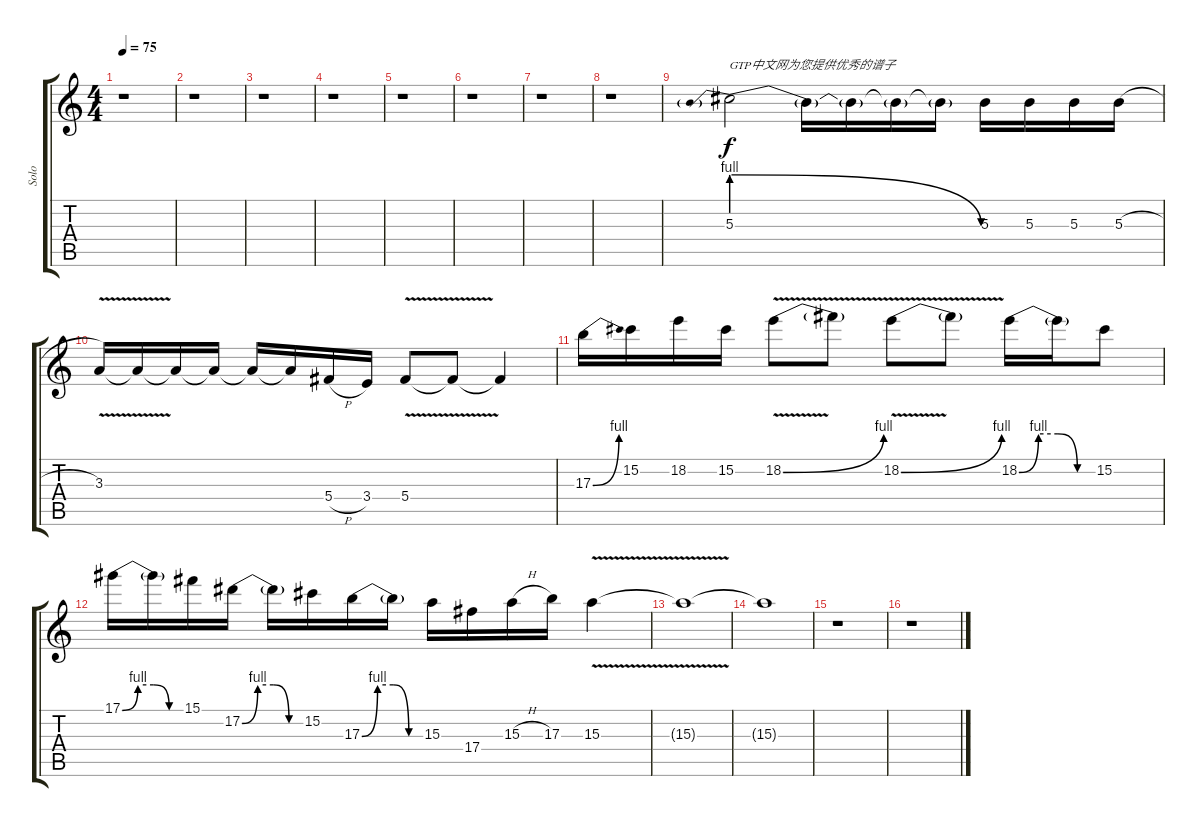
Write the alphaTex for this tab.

\track ("Solo" "Solo") {instrument distortionguitar}
\staff {score tabs}
\tuning (Eb4 Bb3 Gb3 Db3 Ab2 Eb2) {hide}
\ts (4 4)
\tempo 75
\clef g2
\ks c
r.1{dy f instrument distortionguitar} |
r.1 |
r.1 |
r.1 |
r.1 |
r.1 |
r.1 |
r.1 |
5.3{be (prebendrelease 0 4 60 0)}.2{txt "GTP中文网为您提供优秀的谱子"} 5.3{t}.16 5.3{t}.16 5.3{t}.16 5.3{t}.16 5.3.16 5.3.16 5.3.16 5.3{h}.16 |
3.3{v}.16 3.3{t}.16 3.3{t}.16 3.3{t}.16 3.3{t}.16 3.3{t}.16 5.4{h}.16 3.4.16 5.4{v}.8 5.4{t}.8 5.4{t}.4 |
17.3{be (bend 0 0 60 4)}.16 15.2.16 18.2.16 15.2.16 18.2{be (bend 0 0 60 4) v}.8 18.2{t}.8 18.2{be (bend 0 0 60 4) v}.8 18.2{t}.8 18.2{be (custom 0 0 15 4 30 4 45 0 60 0)}.16 18.2{t}.16 15.2.8 |
17.1{be (custom 0 0 15 4 30 4 45 0 60 0)}.16 17.1{t}.16 15.1.16 17.2{be (custom 0 0 15 4 30 4 45 0 60 0)}.16 17.2{t}.16 15.2.16 17.3{be (custom 0 0 15 4 30 4 45 0 60 0)}.16 17.3{t}.16 15.3.16 17.4.16 15.3{h}.16 17.3.16 15.3{v}.4 |
15.3{t}.1 |
15.3{t}.1 |
r.1 |
r.1
